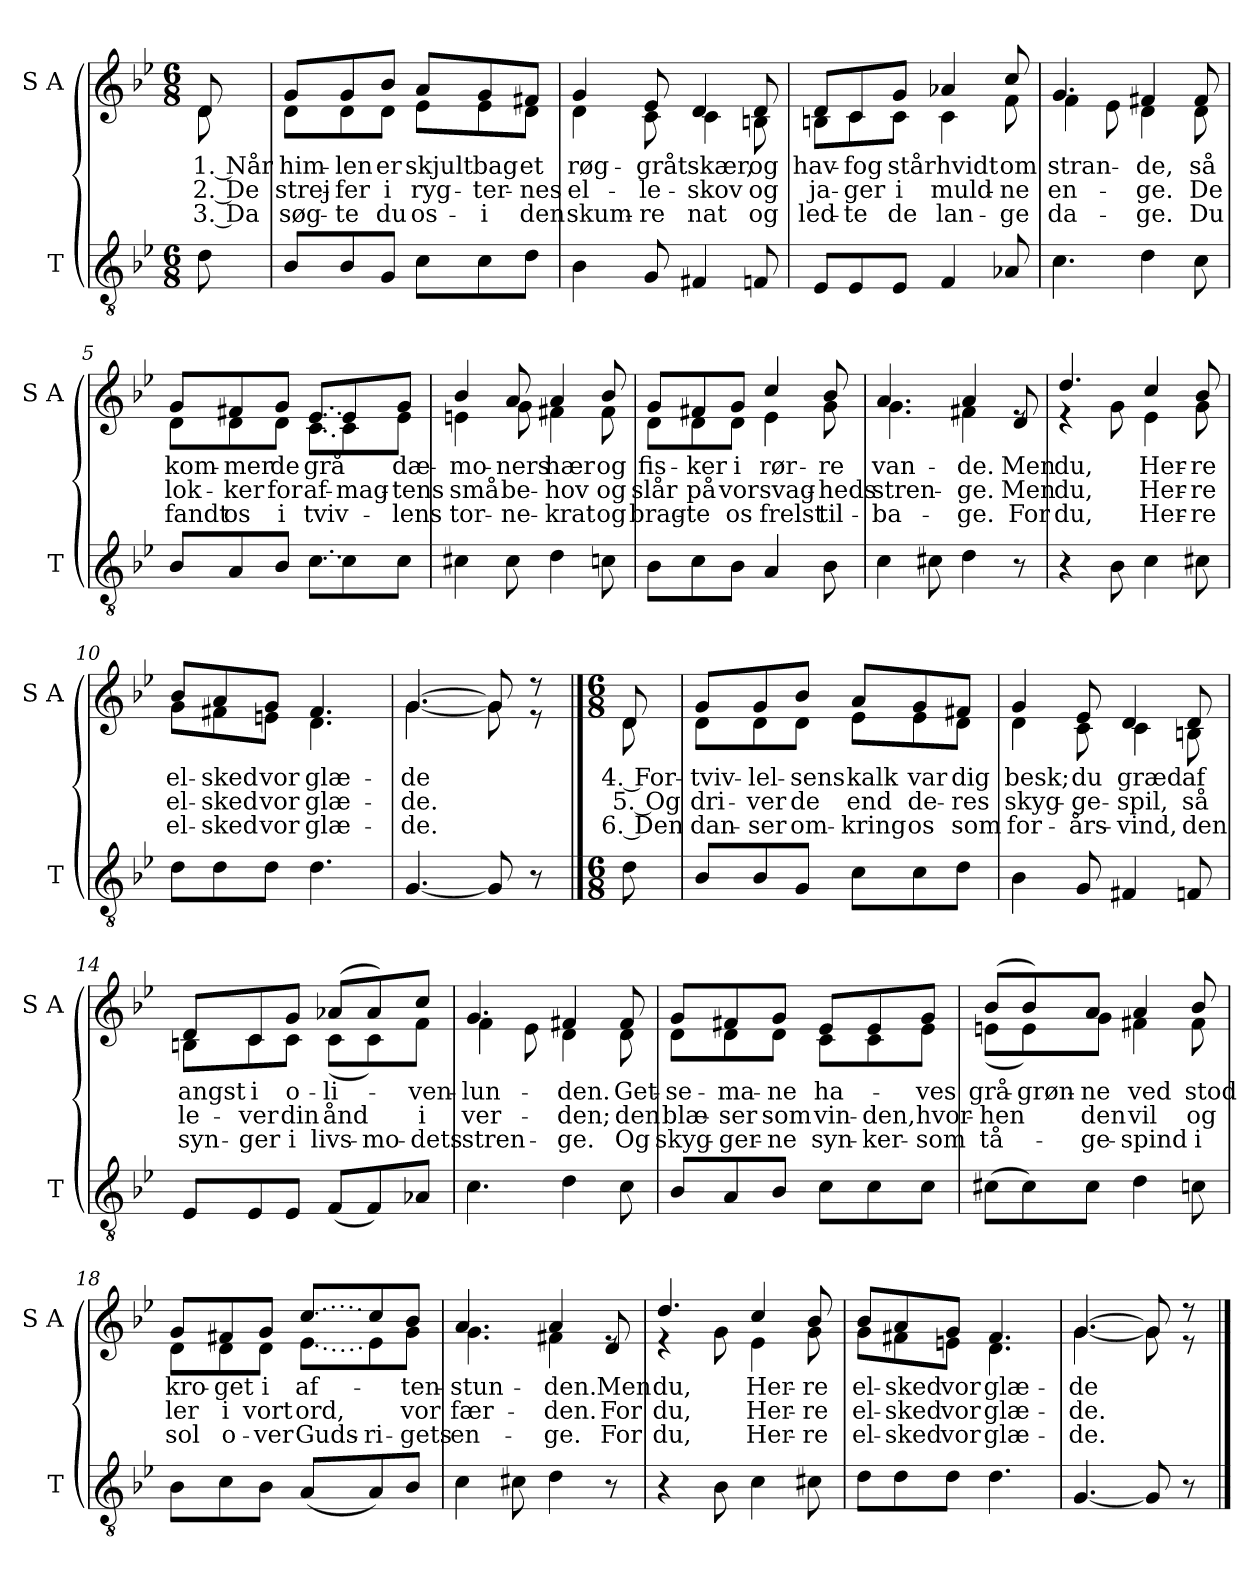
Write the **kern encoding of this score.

**kern	**kern	**text	**text	**text
*part2	*part1	*part1	*part1	*part1
*staff2	*staff1	*staff1	*staff1	*staff1
*I"T	*I"S A	*	*	*
*I'T	*I'S A	*	*	*
*clefGv2	*clefG2	*	*	*
*k[b-e-]	*k[b-e-]	*	*	*
*M6/8	*M6/8	*	*	*
*MM80	*MM80	*	*	*
=	=	=	=	=
!	!	!LO:LY:b	!LO:LY:b	!LO:LY:b
*	*^	*	*	*
8d\	8d/	8d\	1. Når	2. De	3. Da
=1	=1	=1	=1	=1	=1
!	!	!	!LO:LY:b	!LO:LY:b	!LO:LY:b
8B-/L	8g/L	8d\L	him-	strej-	søg-
!	!	!	!LO:LY:b	!LO:LY:b	!LO:LY:b
8B-/	8g/	8d\	-len	-fer	-te
!	!	!	!LO:LY:b	!LO:LY:b	!LO:LY:b
8G/J	8b-/J	8d\J	er	i	du
!	!	!	!LO:LY:b	!LO:LY:b	!LO:LY:b
8c\L	8a/L	8e-\L	skjult	ryg-	os -
!	!	!	!LO:LY:b	!LO:LY:b	!LO:LY:b
8c\	8g/	8e-\	bag	-ter-	i
!	!	!	!LO:LY:b	!LO:LY:b	!LO:LY:b
8d\J	8f#X/J	8d\J	et	-nes	den
=2	=2	=2	=2	=2	=2
!	!	!	!LO:LY:b	!LO:LY:b	!LO:LY:b
4B-\	4g/	4d\	røg-	el-	skum-
!	!	!	!LO:LY:b	!LO:LY:b	!LO:LY:b
8G/	8e-/	8c\	-gråt	-le-	-re
!	!	!	!LO:LY:b	!LO:LY:b	!LO:LY:b
4F#X/	4d/	4c\	skær,	-skov	nat
!	!	!	!LO:LY:b	!LO:LY:b	!LO:LY:b
8Fn/	8d/	8Bn\	og	og	og
=3	=3	=3	=3	=3	=3
!	!	!	!LO:LY:b	!LO:LY:b	!LO:LY:b
8E-/L	8d/L	8Bn\L	hav-	ja-	led-
!	!	!	!LO:LY:b	!LO:LY:b	!LO:LY:b
8E-/	8c/	8c\	-fog	-ger	-te
!	!	!	!LO:LY:b	!LO:LY:b	!LO:LY:b
8E-/J	8g/J	8c\J	står	i	de
!	!	!	!LO:LY:b	!LO:LY:b	!LO:LY:b
4F/	4a-X/	4c\	hvidt	muld-	lan-
!	!	!	!LO:LY:b	!LO:LY:b	!LO:LY:b
8A-X/	8cc/	8f\	om	-ne	-ge
!!LO:LB:g=z	!!
=4	=4	=4	=4	=4	=4
!	!	!	!LO:LY:b	!LO:LY:b	!LO:LY:b
4.c\	4.g/	4f\	stran-	en-	da-
.	.	8e-\	.	.	.
!	!	!	!LO:LY:b	!LO:LY:b	!LO:LY:b
4d\	4f#X/	4d\	-de,	-ge.	-ge.
!	!	!	!LO:LY:b	!LO:LY:b	!LO:LY:b
8c\	8f#/	8d\	så	De	Du
=5	=5	=5	=5	=5	=5
!	!	!	!LO:LY:b	!LO:LY:b	!LO:LY:b
8B-/L	8g/L	8d\L	kom-	lok-	fandt
!	!	!	!LO:LY:b	!LO:LY:b	!LO:LY:b
8A/	8f#X/	8d\	-mer	-ker	os
!	!	!	!LO:LY:b	!LO:LY:b	!LO:LY:b
8B-/J	8g/J	8d\J	de	for	i
!LO:T:dot	!LO:T:dot	!LO:T:dot	!LO:LY:b	!LO:LY:b	!LO:LY:b
[8c\L	[8e-/L	[8c\L	grå	af-	tviv-
!	!	!	!	!LO:LY:b	!
8c\]	8e-/]	8c\]	.	-mag-	.
!	!	!	!LO:LY:b	!LO:LY:b	!LO:LY:b
8c\J	8g/J	8e-\J	dæ-	-tens	-lens
=6	=6	=6	=6	=6	=6
!	!	!	!LO:LY:b	!LO:LY:b	!LO:LY:b
4c#X\	4b-/	4en\	-mo-	små	tor-
!	!	!	!LO:LY:b	!LO:LY:b	!LO:LY:b
8c#\	8a/	8g\	-ners	be-	-ne-
!	!	!	!LO:LY:b	!LO:LY:b	!LO:LY:b
4d\	4a/	4f#X\	hær	-hov	-krat
!	!	!	!LO:LY:b	!LO:LY:b	!LO:LY:b
8cn\	8b-/	8f#\	og	og	og
!!LO:LB:g=z	!!
=7	=7	=7	=7	=7	=7
!	!	!	!LO:LY:b	!LO:LY:b	!LO:LY:b
8B-\L	8g/L	8d\L	fis-	slår	brag-
!	!	!	!LO:LY:b	!LO:LY:b	!LO:LY:b
8c\	8f#X/	8d\	-ker	på	-te
!	!	!	!LO:LY:b	!LO:LY:b	!LO:LY:b
8B-\J	8g/J	8d\J	i	vor	os
!	!	!	!LO:LY:b	!LO:LY:b	!LO:LY:b
4A/	4cc/	4e-\	rør-	svag-	frelst
!	!	!	!LO:LY:b	!LO:LY:b	!LO:LY:b
8B-\	8b-/	8g\	-re	-heds	til-
=8	=8	=8	=8	=8	=8
!	!	!	!LO:LY:b	!LO:LY:b	!LO:LY:b
4c\	4.a/	4.g\	van-	stren-	-ba-
8c#X\	.	.	.	.	.
!	!	!	!LO:LY:b	!LO:LY:b	!LO:LY:b
4d\	4a/	4f#X\	-de.	-ge.	-ge.
!	!	!	!LO:LY:b	!LO:LY:b	!LO:LY:b
8r	8d/	8re	Men	Men	For
=9	=9	=9	=9	=9	=9
!	!	!	!LO:LY:b	!LO:LY:b	!LO:LY:b
4r	4.dd/	4r	du,	du,	du,
8B-\	.	8g\	.	.	.
!	!	!	!LO:LY:b	!LO:LY:b	!LO:LY:b
4c\	4cc/	4e-\	Her-	Her-	Her-
!	!	!	!LO:LY:b	!LO:LY:b	!LO:LY:b
8c#X\	8b-/	8g\	-re	-re	-re
=10	=10	=10	=10	=10	=10
!	!	!	!LO:LY:b	!LO:LY:b	!LO:LY:b
8d\L	8b-/L	8g\L	el-	el-	el-
!	!	!	!LO:LY:b	!LO:LY:b	!LO:LY:b
8d\	8a/	8f#X\	-sked	-sked	-sked
!	!	!	!LO:LY:b	!LO:LY:b	!LO:LY:b
8d\J	8g/J	8en\J	vor	vor	vor
!	!	!	!LO:LY:b	!LO:LY:b	!LO:LY:b
4.d\	4.f#/	4.d\	glæ-	glæ-	glæ-
=11	=11	=11	=11	=11	=11
!	!	!	!LO:LY:b	!LO:LY:b	!LO:LY:b
[4.G/	[4.g/	[4.g\	-de	-de.	-de.
8G/]	8g/]	8g\]	.	.	.
8r	8r	8r	.	.	.
!!LO:PB:g=z	!!
==11X1	==11X1	==11X1	==11X1	==11X1	==11X1
*M6/8	*M6/8	*	*	*	*
!	!	!	!LO:LY:b	!LO:LY:b	!LO:LY:b
8d\	8d/	8d\	4. For-	5. Og	6. Den
=12	=12	=12	=12	=12	=12
!	!	!	!LO:LY:b	!LO:LY:b	!LO:LY:b
8B-/L	8g/L	8d\L	-tviv-	dri-	dan-
!	!	!	!LO:LY:b	!LO:LY:b	!LO:LY:b
8B-/	8g/	8d\	-lel-	-ver	-ser
!	!	!	!LO:LY:b	!LO:LY:b	!LO:LY:b
8G/J	8b-/J	8d\J	-sens	de	om-
!	!	!	!LO:LY:b	!LO:LY:b	!LO:LY:b
8c\L	8a/L	8e-\L	kalk	end	-kring
!	!	!	!LO:LY:b	!LO:LY:b	!LO:LY:b
8c\	8g/	8e-\	var	de-	os
!	!	!	!LO:LY:b	!LO:LY:b	!LO:LY:b
8d\J	8f#X/J	8d\J	dig	-res	som
=13	=13	=13	=13	=13	=13
!	!	!	!LO:LY:b	!LO:LY:b	!LO:LY:b
4B-\	4g/	4d\	besk;	skyg-	for-
!	!	!	!LO:LY:b	!LO:LY:b	!LO:LY:b
8G/	8e-/	8c\	du	-ge-	-års-
!	!	!	!LO:LY:b	!LO:LY:b	!LO:LY:b
4F#X/	4d/	4c\	græd	-spil,	-vind,
!	!	!	!LO:LY:b	!LO:LY:b	!LO:LY:b
8Fn/	8d/	8Bn\	af	så	den
=14	=14	=14	=14	=14	=14
!	!	!	!LO:LY:b	!LO:LY:b	!LO:LY:b
8E-/L	8d/L	8Bn\L	angst	le-	syn-
!	!	!	!LO:LY:b	!LO:LY:b	!LO:LY:b
8E-/	8c/	8c\	i	-ver	-ger
!	!	!	!LO:LY:b	!LO:LY:b	!LO:LY:b
8E-/J	8g/J	8c\J	o-	din	i
!	!	!	!LO:LY:b	!LO:LY:b	!LO:LY:b
(<8F/L	(>8a-X/L	(<8c\L	-li-	ånd	livs-
!	!	!	!	!	!LO:LY:b
8F/)	8a-/)	8c\)	.	.	-mo-
!	!	!	!LO:LY:b	!LO:LY:b	!LO:LY:b
8A-X/J	8cc/J	8f\J	-ven-	i	-dets
!!LO:LB:g=z	!!
=15	=15	=15	=15	=15	=15
!	!	!	!LO:LY:b	!LO:LY:b	!LO:LY:b
4.c\	4.g/	4f\	-lun-	ver-	stren-
.	.	8e-\	.	.	.
!	!	!	!LO:LY:b	!LO:LY:b	!LO:LY:b
4d\	4f#X/	4d\	-den.	-den;	-ge.
!	!	!	!LO:LY:b	!LO:LY:b	!LO:LY:b
8c\	8f#/	8d\	Get-	den	Og
=16	=16	=16	=16	=16	=16
!	!	!	!LO:LY:b	!LO:LY:b	!LO:LY:b
8B-/L	8g/L	8d\L	-se-	blæ-	skyg-
!	!	!	!LO:LY:b	!LO:LY:b	!LO:LY:b
8A/	8f#X/	8d\	-ma-	-ser	-ger-
!	!	!	!LO:LY:b	!LO:LY:b	!LO:LY:b
8B-/J	8g/J	8d\J	-ne	som	-ne
!	!	!	!LO:LY:b	!LO:LY:b	!LO:LY:b
8c\L	8e-/L	8c\L	ha-	vin-	syn-
!	!	!	!	!LO:LY:b	!LO:LY:b
8c\	8e-/	8c\	.	-den,	-ker -
!	!	!	!LO:LY:b	!LO:LY:b	!LO:LY:b
8c\J	8g/J	8e-\J	-ves	hvor-	som
=17	=17	=17	=17	=17	=17
!	!	!	!LO:LY:b	!LO:LY:b	!LO:LY:b
(>8c#X\L	(>8b-/L	(<8en\L	grå-	-hen	tå-
!	!	!	!LO:LY:b	!	!
8c#\)	8b-/)	8e\)	-grøn-	.	.
!	!	!	!LO:LY:b	!LO:LY:b	!LO:LY:b
8c#\J	8a/J	8g\J	-ne	den	-ge-
!	!	!	!LO:LY:b	!LO:LY:b	!LO:LY:b
4d\	4a/	4f#X\	ved	vil	-spind
!	!	!	!LO:LY:b	!LO:LY:b	!LO:LY:b
8cn\	8b-/	8f#\	stod	og	i
!!LO:LB:g=z	!!
=18	=18	=18	=18	=18	=18
!	!	!	!LO:LY:b	!LO:LY:b	!LO:LY:b
8B-\L	8g/L	8d\L	kro-	ler	sol
!	!	!	!LO:LY:b	!LO:LY:b	!LO:LY:b
8c\	8f#X/	8d\	-get	i	o-
!	!	!	!LO:LY:b	!LO:LY:b	!LO:LY:b
8B-\J	8g/J	8d\J	i	vort	-ver
!	!LO:T:dot	!LO:T:dot	!LO:LY:b	!LO:LY:b	!LO:LY:b
(<8A/L	[8cc/L	[8e-\L	af-	ord,	Guds-
!	!	!	!	!	!LO:LY:b
8A/)	8cc/]	8e-\]	.	.	-ri-
!	!	!	!LO:LY:b	!LO:LY:b	!LO:LY:b
8B-/J	8b-/J	8g\J	-ten-	vor	-gets
=19	=19	=19	=19	=19	=19
!	!	!	!LO:LY:b	!LO:LY:b	!LO:LY:b
4c\	4.a/	4.g\	-stun-	fær-	en-
8c#X\	.	.	.	.	.
!	!	!	!LO:LY:b	!LO:LY:b	!LO:LY:b
4d\	4a/	4f#X\	-den.	-den.	-ge.
!	!	!	!LO:LY:b	!LO:LY:b	!LO:LY:b
8r	8d/	8re	Men	For	For
=20	=20	=20	=20	=20	=20
!	!	!	!LO:LY:b	!LO:LY:b	!LO:LY:b
4r	4.dd/	4r	du,	du,	du,
8B-\	.	8g\	.	.	.
!	!	!	!LO:LY:b	!LO:LY:b	!LO:LY:b
4c\	4cc/	4e-\	Her-	Her-	Her-
!	!	!	!LO:LY:b	!LO:LY:b	!LO:LY:b
8c#X\	8b-/	8g\	-re	-re	-re
=21	=21	=21	=21	=21	=21
!	!	!	!LO:LY:b	!LO:LY:b	!LO:LY:b
8d\L	8b-/L	8g\L	el-	el-	el-
!	!	!	!LO:LY:b	!LO:LY:b	!LO:LY:b
8d\	8a/	8f#X\	-sked	-sked	-sked
!	!	!	!LO:LY:b	!LO:LY:b	!LO:LY:b
8d\J	8g/J	8en\J	vor	vor	vor
!	!	!	!LO:LY:b	!LO:LY:b	!LO:LY:b
4.d\	4.f#/	4.d\	glæ-	glæ-	glæ-
=22	=22	=22	=22	=22	=22
!	!	!	!LO:LY:b	!LO:LY:b	!LO:LY:b
[4.G/	[4.g/	[4.g\	-de	-de.	-de.
8G/]	8g/]	8g\]	.	.	.
8r	8r	8r	.	.	.
*	*v	*v	*	*	*
==	==	==	==	==
*-	*-	*-	*-	*-
